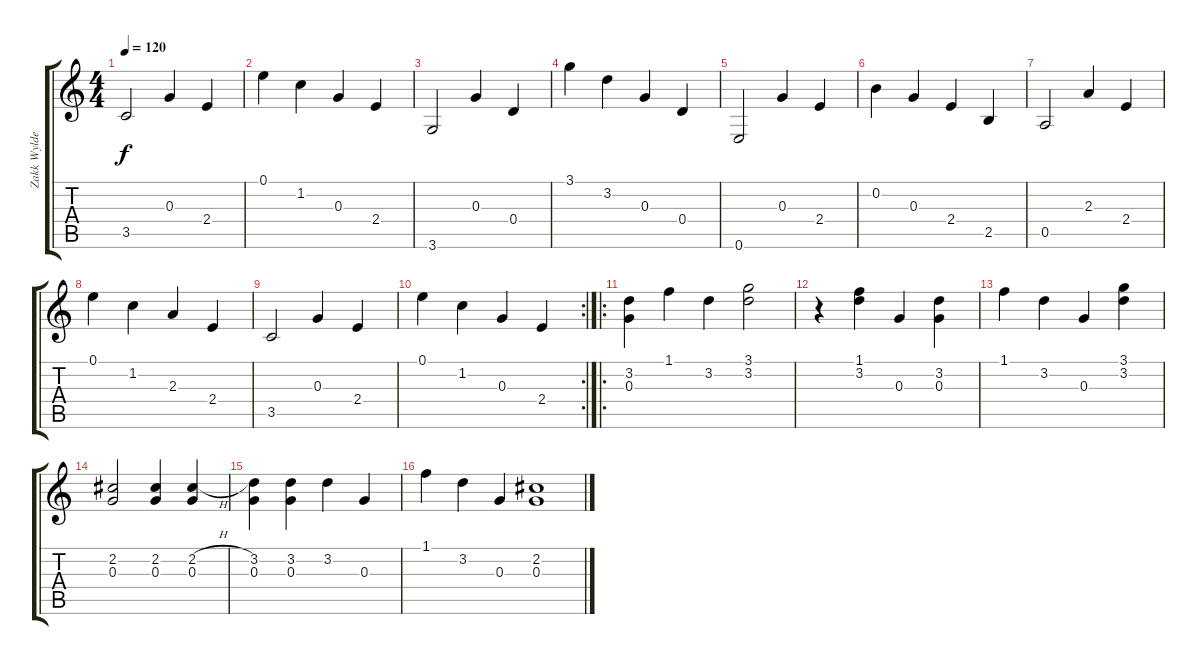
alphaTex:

\track ("Zakk Wylde Guitar 1" "Zakk Wylde") {instrument acousticguitarsteel}
\staff {score tabs}
\tuning (E4 B3 G3 D3 A2 E2) {hide}
\ts (4 4)
\tempo 120
\clef g2
\ks c
3.5.2{dy f} 0.3.4 2.4.4 |
0.1.4 1.2.4 0.3.4 2.4.4 |
3.6.2 0.3.4 0.4.4 |
3.1.4 3.2.4 0.3.4 0.4.4 |
0.6.2 0.3.4 2.4.4 |
0.2.4 0.3.4 2.4.4 2.5.4 |
0.5.2 2.3.4 2.4.4 |
0.1.4 1.2.4 2.3.4 2.4.4 |
3.5.2 0.3.4 2.4.4 |
\rc 2
0.1.4 1.2.4 0.3.4 2.4.4 |
\ro
(3.2 0.3).4 1.1.4 3.2.4 (3.1 3.2).2 |
r.4 (1.1 3.2).4 0.3.4 (3.2 0.3).4 |
1.1.4 3.2.4 0.3.4 (3.1 3.2).4 |
(2.2 0.3).2 (2.2 0.3).4 (2.2{h} 0.3).4 |
(3.2 0.3).4 (3.2 0.3).4 3.2.4 0.3.4 |
1.1.4 3.2.4 0.3.4 (2.2 0.3).1
